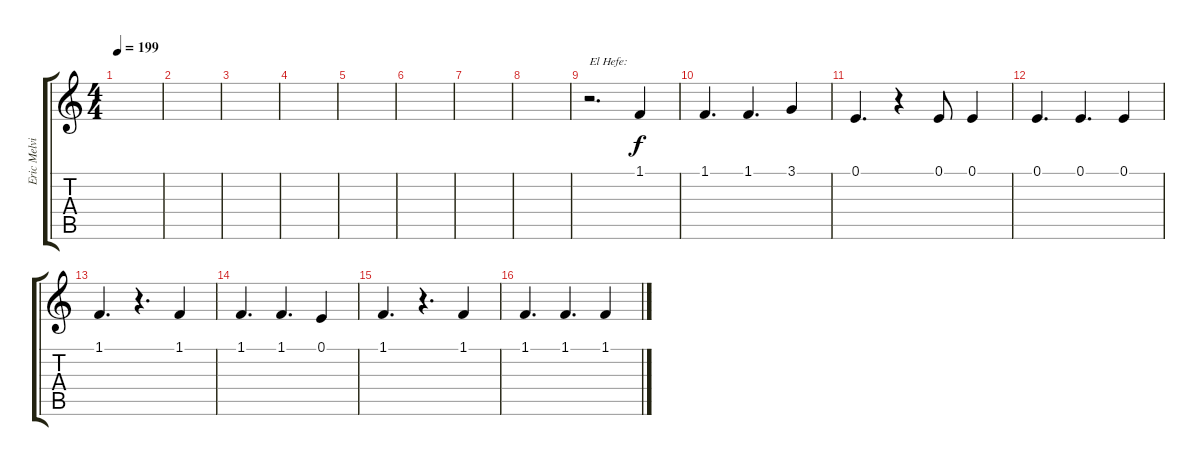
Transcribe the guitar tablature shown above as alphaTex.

\track ("Eric Melvin" "Eric Melvi") {instrument tenorsax}
\staff {score tabs}
\tuning (E4 B3 G3 D3 A2 E2) {hide}
\ts (4 4)
\tempo 199
\clef g2
\ks c
|
|
|
|
|
|
|
|
r.2{d txt "El Hefe:" volume 10 balance 8 instrument clarinet} 1.1.4 |
1.1.4{d} 1.1.4{d} 3.1.4 |
0.1.4{d} r.4 0.1.8 0.1.4 |
0.1.4{d} 0.1.4{d} 0.1.4 |
1.1.4{d} r.4{d} 1.1.4 |
1.1.4{d} 1.1.4{d} 0.1.4 |
1.1.4{d} r.4{d} 1.1.4 |
1.1.4{d} 1.1.4{d} 1.1.4
